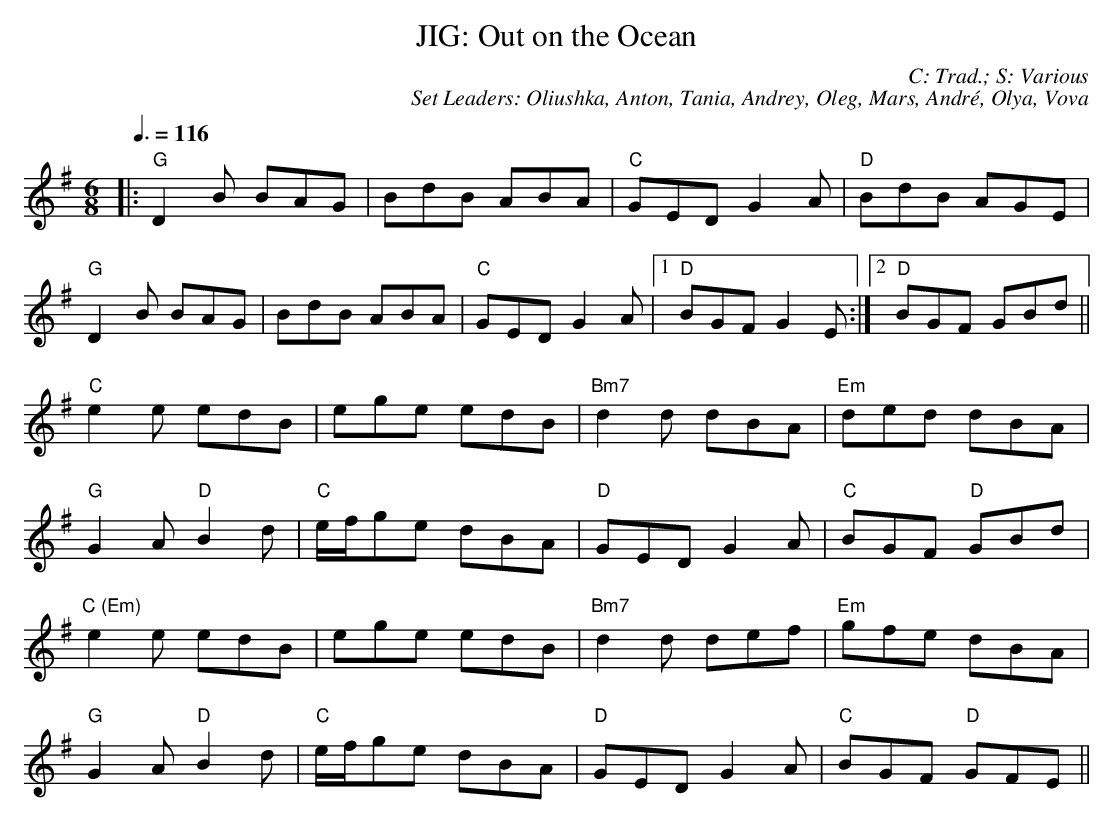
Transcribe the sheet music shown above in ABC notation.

X:1
T: JIG: Out on the Ocean
C: C: Trad.; S: Various
C: Set Leaders: Oliushka, Anton, Tania, Andrey, Oleg, Mars, André, Olya, Vova
M: 6/8
L: 1/8
Q: 3/8=116
K: Gmaj
|:"G"D2B BAG|BdB ABA|"C"GED G2A|"D"BdB AGE|
"G"D2B BAG|BdB ABA|"C"GED G2A|1 "D"BGF G2E :|2 "D"BGF GBd||
"C"e2e edB|ege edB|"Bm7"d2d dBA|"Em"ded dBA|
"G"G2A "D"B2d|"C"e/f/ge dBA|"D"GED G2A|"C"BGF "D"GBd|
"C (Em)"e2e edB|ege edB|"Bm7"d2d def|"Em"gfe dBA|
"G"G2A "D"B2d|"C"e/f/ge dBA|"D"GED G2A|"C"BGF "D"GFE||
